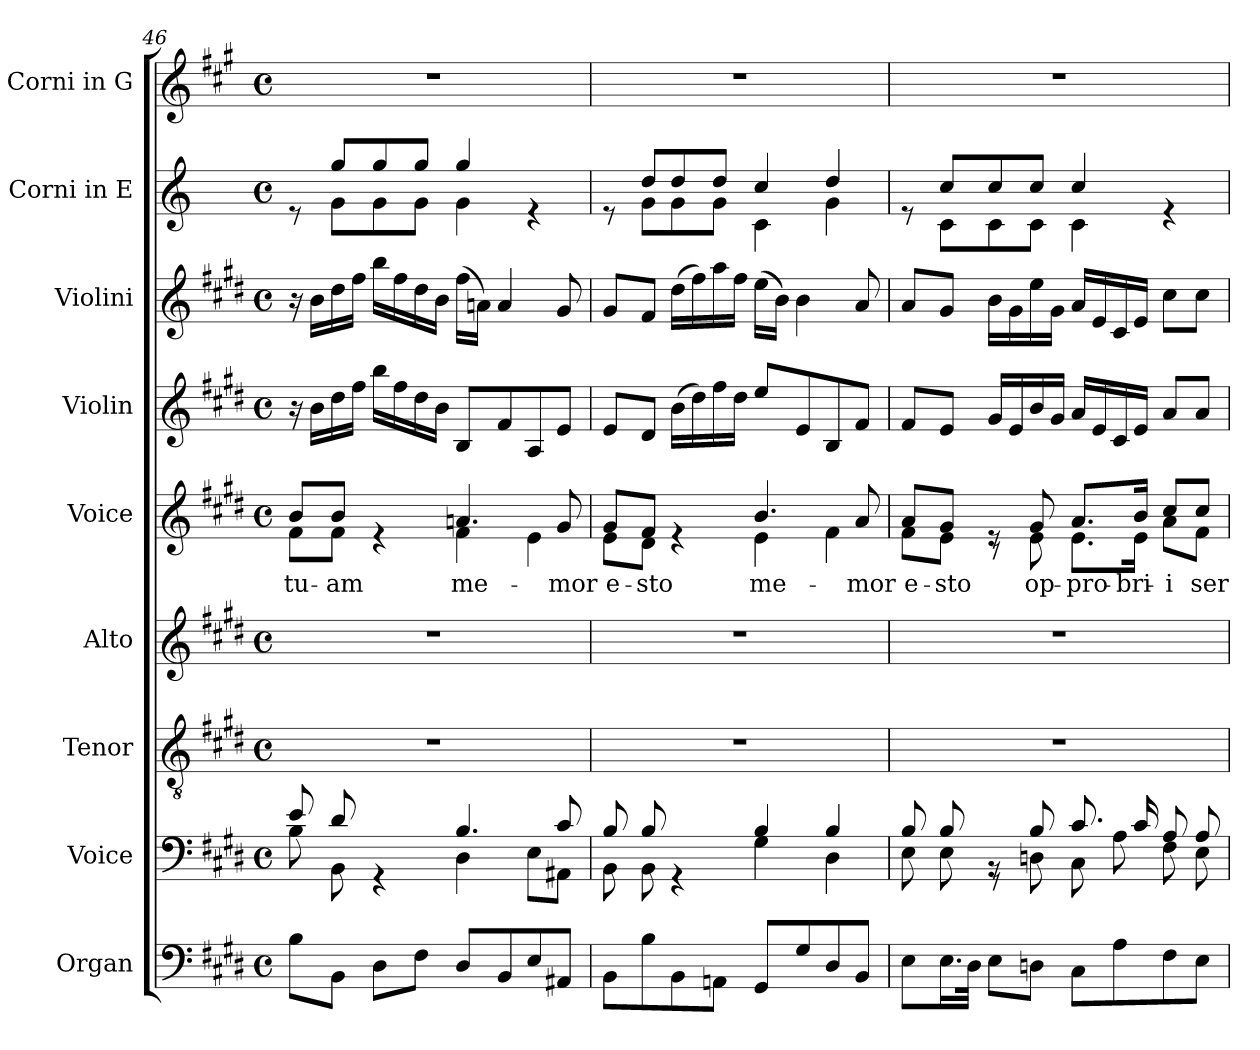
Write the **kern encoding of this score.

**kern	**kern	**kern	**kern	**kern	**text	**kern	**kern	**kern	**kern
*part9	*part8	*part7	*part6	*part5	*part5	*part4	*part3	*part2	*part1
*staff9	*staff8	*staff7	*staff6	*staff5	*staff5	*staff4	*staff3	*staff2	*staff1
*I"Organ	*I"Voice	*I"Tenor	*I"Alto	*I"Voice	*	*I"Violin	*I"Violini	*I"Corni in E	*I"Corni in G
*	*	*	*	*	*	*I'Vln	*I'Vln	*	*
*clefF4	*clefF4	*clefGv2	*clefG2	*clefG2	*	*clefG2	*clefG2	*clefG2	*clefG2
*	*	*	*	*	*	*	*	*ITrd5c8	*ITrd3c5
*k[f#c#g#d#]	*k[f#c#g#d#]	*k[f#c#g#d#]	*k[f#c#g#d#]	*k[f#c#g#d#]	*	*k[f#c#g#d#]	*k[f#c#g#d#]	*k[f#c#g#d#]	*k[f#c#g#d#]
*M4/4	*M4/4	*M4/4	*M4/4	*M4/4	*	*M4/4	*M4/4	*M4/4	*M4/4
*met(c)	*met(c)	*met(c)	*met(c)	*met(c)	*	*met(c)	*met(c)	*met(c)	*met(c)
=46	=46	=46	=46	=46	=46	=46	=46	=46	=46
*	*^	*	*	*	*	*	*	*	*
!	!	!	!	!	!	!LO:LY:b	!	!	!	!
*	*	*	*	*	*^	*	*	*	*^	*
8B\L	8e/	8B\	1r	1r	8b/L	8f#\L	tu-	16r	16r	8re	8ryy	1r
.	.	.	.	.	.	.	.	16b\LL	16b\LL	.	.	.
!	!	!	!	!	!	!	!LO:LY:b	!	!	!	!	!
8BB\J	8d#/	8BB\	.	.	8b/J	8f#\J	-am	16dd#\	16dd#\	8b/L	8B\L	.
.	.	.	.	.	.	.	.	16ff#\JJ	16ff#\JJ	.	.	.
8D#\L	4rGG	4ryy	.	.	4re	4ryy	.	16bb\LL	16bb\LL	8b/	8B\	.
.	.	.	.	.	.	.	.	16ff#\	16ff#\	.	.	.
8F#\J	.	.	.	.	.	.	.	16dd#\	16dd#\	8b/J	8B\J	.
.	.	.	.	.	.	.	.	16b\JJ	16b\JJ	.	.	.
!	!	!	!	!	!	!	!LO:LY:b	!	!	!	!	!
8D#/L	4.B/	4D#\	.	.	4.an/	4f#\	me-	8B/L	(16ff#\LL	4b/	4B\	.
.	.	.	.	.	.	.	.	.	16an\JJ)	.	.	.
8BB/	.	.	.	.	.	.	.	8f#/	4a/	.	.	.
8E/	.	8E\L	.	.	.	4e\	.	8A/	.	4re	4ryy	.
!	!	!	!	!	!	!	!LO:LY:b	!	!	!	!	!
8AA#X/J	8c#/	8AA#X\J	.	.	8g#/	.	-mor	8e/J	8g#/	.	.	.
!!LO:PB:g=z
=47	=47	=47	=47	=47	=47	=47	=47	=47	=47	=47	=47	=47
!	!	!	!	!	!	!	!LO:LY:b	!	!	!	!	!
8BB\L	8B/	8BB\	1r	1r	8g#/L	8e\L	e-	8e/L	8g#/L	8re	8ryy	1r
!	!	!	!	!	!	!	!LO:LY:b	!	!	!	!	!
8B\	8B/	8BB\	.	.	8f#/J	8d#\J	-sto	8d#/J	8f#/J	8f#/L	8B\L	.
8BB\	4rGG	4ryy	.	.	4re	4ryy	.	(16b\LL	(16dd#\LL	8f#/	8B\	.
.	.	.	.	.	.	.	.	16dd#\)	16ff#\)	.	.	.
8AAn\J	.	.	.	.	.	.	.	16ff#\	16aa\	8f#/J	8B\J	.
.	.	.	.	.	.	.	.	16dd#\JJ	16ff#\JJ	.	.	.
!	!	!	!	!	!	!	!LO:LY:b	!	!	!	!	!
8GG#/L	4B/	4G#\	.	.	4.b/	4e\	me-	8ee/L	(16ee\LL	4e/	4E\	.
.	.	.	.	.	.	.	.	.	16b\JJ)	.	.	.
8G#/	.	.	.	.	.	.	.	8e/	4b\	.	.	.
8D#/	4B/	4D#\	.	.	.	4f#\	.	8B/	.	4f#/	4B\	.
!	!	!	!	!	!	!	!LO:LY:b	!	!	!	!	!
8BB/J	.	.	.	.	8a/	.	-mor	8f#/J	8a/	.	.	.
=48	=48	=48	=48	=48	=48	=48	=48	=48	=48	=48	=48	=48
!	!	!	!	!	!	!	!LO:LY:b	!	!	!	!	!
8E\L	8B/	8E\	1r	1r	8a/L	8f#\L	e-	8f#/L	8a/L	8re	8ryy	1r
!	!	!	!	!	!	!	!LO:LY:b	!	!	!	!	!
16.E\L	8B/	8E\	.	.	8g#/J	8e\J	-sto	8e/J	8g#/J	8e/L	8E\L	.
32D#\JJk	.	.	.	.	.	.	.	.	.	.	.	.
8E\L	8rGG	8r	.	.	8re	8r	.	16g#/LL	16b\LL	8e/	8E\	.
.	.	.	.	.	.	.	.	16e/	16g#\	.	.	.
!	!	!	!	!	!	!	!LO:LY:b	!	!	!	!	!
8Dn\J	8B/	8Dn\	.	.	8g#/	8e\	op-	16b/	16ee\	8e/J	8E\J	.
.	.	.	.	.	.	.	.	16g#/JJ	16g#\JJ	.	.	.
!	!	!	!	!	!	!	!LO:LY:b	!	!	!	!	!
8C#\L	8.c#/	8C#\	.	.	8.a/L	8.e\L	-pro-	16a/LL	16a/LL	4e/	4E\	.
.	.	.	.	.	.	.	.	16e/	16e/	.	.	.
8A\	.	8A\	.	.	.	.	.	16c#/	16c#/	.	.	.
!	!	!	!	!	!	!	!LO:LY:b	!	!	!	!	!
.	16c#/	.	.	.	16b/Jk	16e\Jk	-bri-	16e/JJ	16e/JJ	.	.	.
!	!	!	!	!	!	!	!LO:LY:b	!	!	!	!	!
8F#\	8A/	8F#\	.	.	8cc#/L	8a\L	-i	8a/L	8cc#\L	4re	4ryy	.
!	!	!	!	!	!	!	!LO:LY:b	!	!	!	!	!
8E\J	8A/	8E\	.	.	8cc#/J	8f#\J	ser-	8a/J	8cc#\J	.	.	.
*	*v	*v	*	*	*v	*v	*	*	*	*v	*v	*
=	=	=	=	=	=	=	=	=	=
*-	*-	*-	*-	*-	*-	*-	*-	*-	*-
